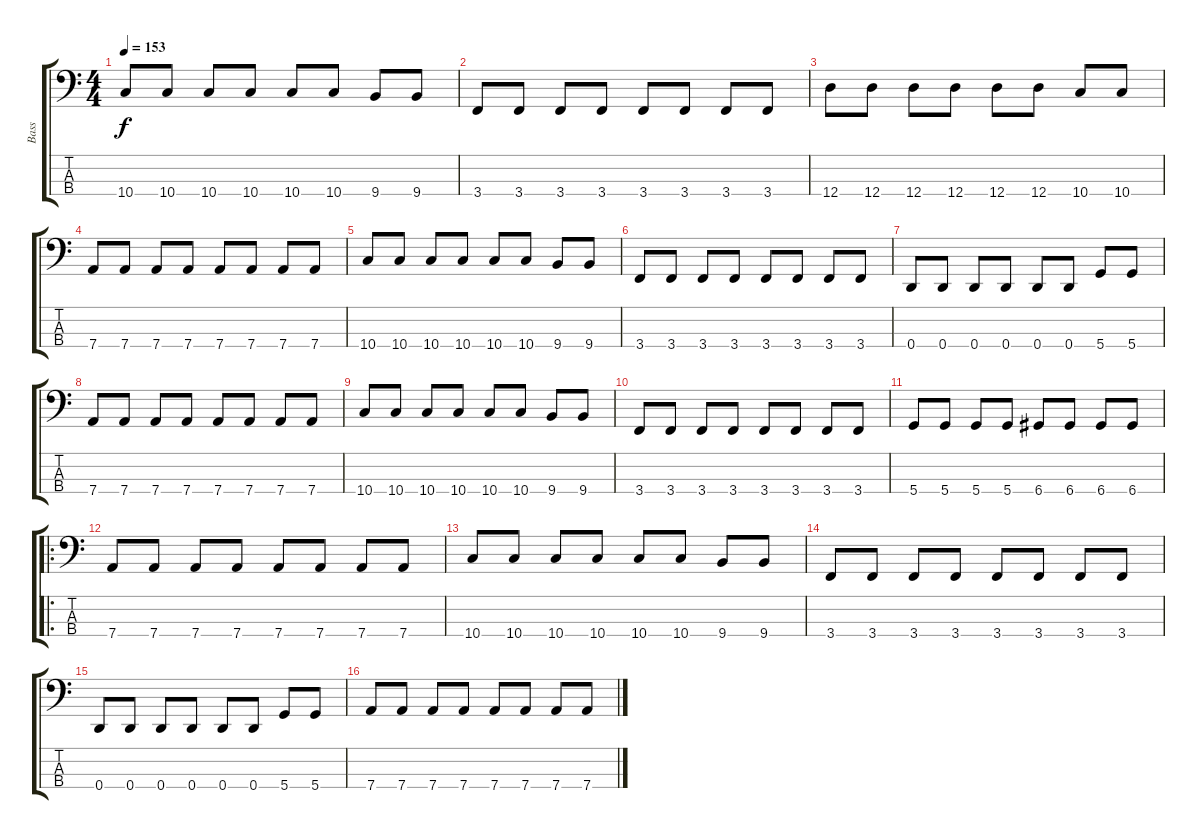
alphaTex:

\track ("Bass" "Bass") {instrument electricbassfinger}
\staff {score tabs}
\tuning (G2 D2 A1 D1) {hide}
\ts (4 4)
\tempo 153
\clef f4
\ks c
10.4.8{dy f} 10.4.8 10.4.8 10.4.8 10.4.8 10.4.8 9.4.8 9.4.8 |
3.4.8 3.4.8 3.4.8 3.4.8 3.4.8 3.4.8 3.4.8 3.4.8 |
12.4.8 12.4.8 12.4.8 12.4.8 12.4.8 12.4.8 10.4.8 10.4.8 |
7.4.8 7.4.8 7.4.8 7.4.8 7.4.8 7.4.8 7.4.8 7.4.8 |
10.4.8 10.4.8 10.4.8 10.4.8 10.4.8 10.4.8 9.4.8 9.4.8 |
3.4.8 3.4.8 3.4.8 3.4.8 3.4.8 3.4.8 3.4.8 3.4.8 |
0.4.8 0.4.8 0.4.8 0.4.8 0.4.8 0.4.8 5.4.8 5.4.8 |
7.4.8 7.4.8 7.4.8 7.4.8 7.4.8 7.4.8 7.4.8 7.4.8 |
10.4.8 10.4.8 10.4.8 10.4.8 10.4.8 10.4.8 9.4.8 9.4.8 |
3.4.8 3.4.8 3.4.8 3.4.8 3.4.8 3.4.8 3.4.8 3.4.8 |
5.4.8 5.4.8 5.4.8 5.4.8 6.4.8 6.4.8 6.4.8 6.4.8 |
\ro
7.4.8 7.4.8 7.4.8 7.4.8 7.4.8 7.4.8 7.4.8 7.4.8 |
10.4.8 10.4.8 10.4.8 10.4.8 10.4.8 10.4.8 9.4.8 9.4.8 |
3.4.8 3.4.8 3.4.8 3.4.8 3.4.8 3.4.8 3.4.8 3.4.8 |
0.4.8 0.4.8 0.4.8 0.4.8 0.4.8 0.4.8 5.4.8 5.4.8 |
7.4.8 7.4.8 7.4.8 7.4.8 7.4.8 7.4.8 7.4.8 7.4.8
